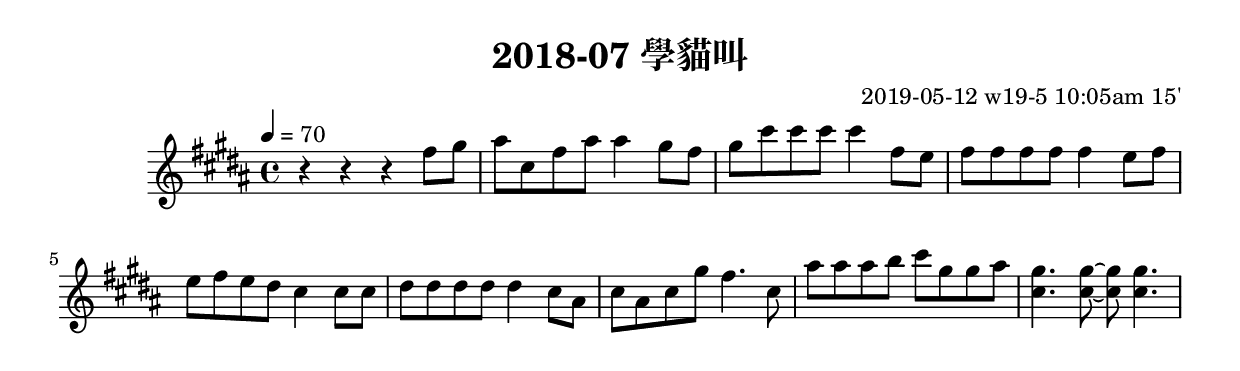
\header {
  title = "2018-07 學貓叫"

  composer = "2019-05-12 w19-5 10:05am 15'"
}
\language english
\score {


 \transpose b b { %
    \clef treble %
    
    <<
    \relative c' {
  

      \key b \major
      \tempo 4=70 %115

    
      r r r 
      \repeat unfold 1{ %
      fs'8 gs    
      as cs, fs as as4 
      
      gs8 fs 
      gs cs cs cs cs4 


      fs,8 e 
      fs fs fs fs fs4
      e8 fs
      e fs e ds cs4
      cs8 cs
      ds ds ds ds ds4
      cs8 as 
      cs as cs gs' fs4.
      cs8 
      as' as as b cs gs gs as
      <cs, gs'>4. <cs gs'>8~ <cs gs'>8 <cs gs'>4.

      }

    }

    %s l
    %t r, s t t


    %{
    \addlyrics {
      
      
      
      m f 
      s t, m s s
      f m
      f t t t t



      
    }
    %}
    >>

  }
  

  \layout {}
  \midi {}
}